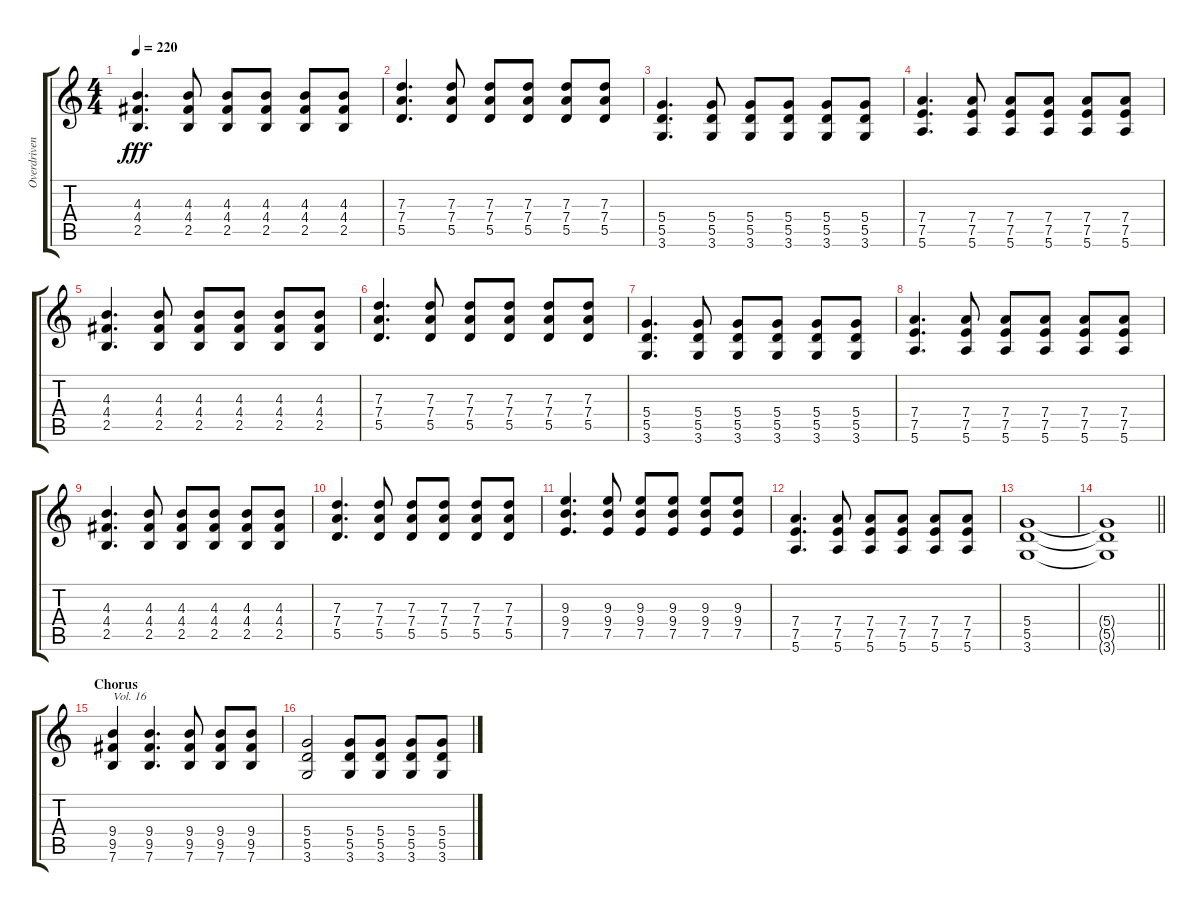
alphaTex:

\track ("Overdriven Guitar" "Overdriven") {instrument overdrivenguitar}
\staff {score tabs}
\tuning (E4 B3 G3 D3 A2 E2) {hide}
\ts (4 4)
\tempo 220
\clef g2
\ks c
(4.3 4.4 2.5).4{d dy fff} (4.3 4.4 2.5).8 (4.3 4.4 2.5).8 (4.3 4.4 2.5).8 (4.3 4.4 2.5).8 (4.3 4.4 2.5).8 |
(7.3 7.4 5.5).4{d} (7.3 7.4 5.5).8 (7.3 7.4 5.5).8 (7.3 7.4 5.5).8 (7.3 7.4 5.5).8 (7.3 7.4 5.5).8 |
(5.4 5.5 3.6).4{d} (5.4 5.5 3.6).8 (5.4 5.5 3.6).8 (5.4 5.5 3.6).8 (5.4 5.5 3.6).8 (5.4 5.5 3.6).8 |
(7.4 7.5 5.6).4{d} (7.4 7.5 5.6).8 (7.4 7.5 5.6).8 (7.4 7.5 5.6).8 (7.4 7.5 5.6).8 (7.4 7.5 5.6).8 |
(4.3 4.4 2.5).4{d} (4.3 4.4 2.5).8 (4.3 4.4 2.5).8 (4.3 4.4 2.5).8 (4.3 4.4 2.5).8 (4.3 4.4 2.5).8 |
(7.3 7.4 5.5).4{d} (7.3 7.4 5.5).8 (7.3 7.4 5.5).8 (7.3 7.4 5.5).8 (7.3 7.4 5.5).8 (7.3 7.4 5.5).8 |
(5.4 5.5 3.6).4{d} (5.4 5.5 3.6).8 (5.4 5.5 3.6).8 (5.4 5.5 3.6).8 (5.4 5.5 3.6).8 (5.4 5.5 3.6).8 |
(7.4 7.5 5.6).4{d} (7.4 7.5 5.6).8 (7.4 7.5 5.6).8 (7.4 7.5 5.6).8 (7.4 7.5 5.6).8 (7.4 7.5 5.6).8 |
(4.3 4.4 2.5).4{d} (4.3 4.4 2.5).8 (4.3 4.4 2.5).8 (4.3 4.4 2.5).8 (4.3 4.4 2.5).8 (4.3 4.4 2.5).8 |
(7.3 7.4 5.5).4{d} (7.3 7.4 5.5).8 (7.3 7.4 5.5).8 (7.3 7.4 5.5).8 (7.3 7.4 5.5).8 (7.3 7.4 5.5).8 |
(9.3 9.4 7.5).4{d} (9.3 9.4 7.5).8 (9.3 9.4 7.5).8 (9.3 9.4 7.5).8 (9.3 9.4 7.5).8 (9.3 9.4 7.5).8 |
(7.4 7.5 5.6).4{d} (7.4 7.5 5.6).8 (7.4 7.5 5.6).8 (7.4 7.5 5.6).8 (7.4 7.5 5.6).8 (7.4 7.5 5.6).8 |
(5.4 5.5 3.6).1 |
\barLineRight lightlight
(5.4{t} 5.5{t} 3.6{t}).1 |
\section ("" "Chorus")
(9.4 9.5 7.6).4{txt "Vol. 16" volume 16} (9.4 9.5 7.6).4{d} (9.4 9.5 7.6).8 (9.4 9.5 7.6).8 (9.4 9.5 7.6).8 |
(5.4 5.5 3.6).2 (5.4 5.5 3.6).8 (5.4 5.5 3.6).8 (5.4 5.5 3.6).8 (5.4 5.5 3.6).8
